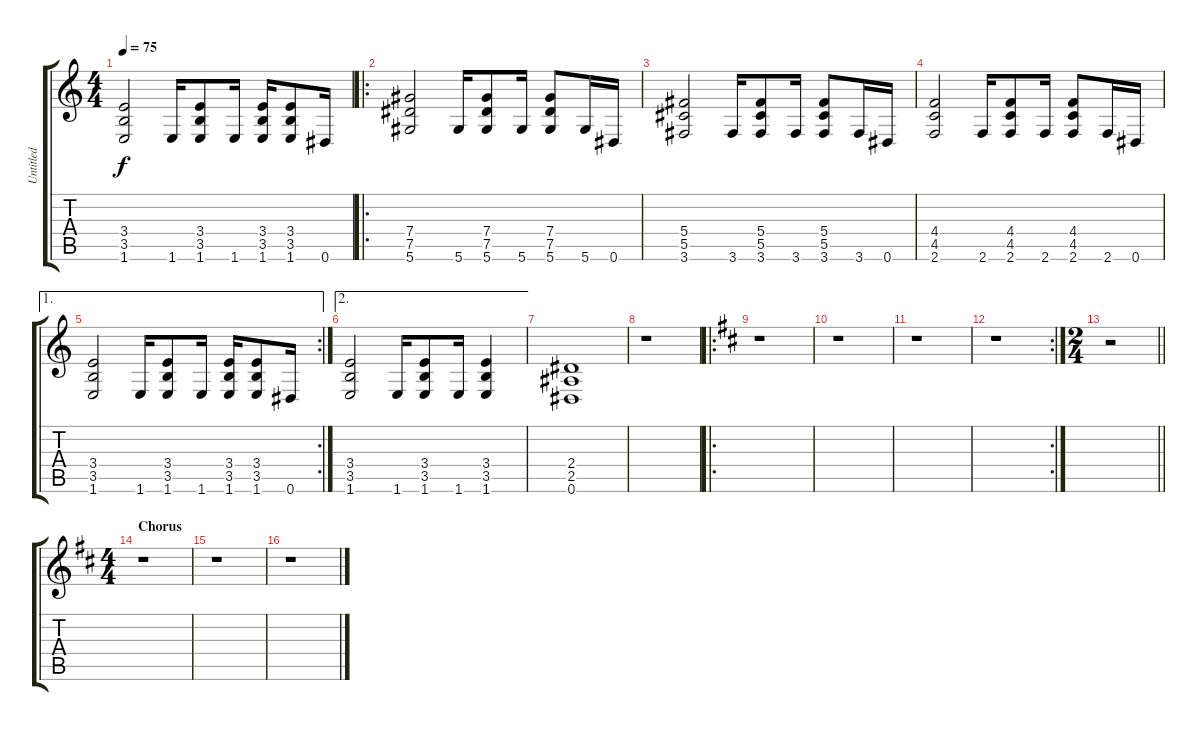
\track ("Untitled" "Untitled") {instrument distortionguitar}
\staff {score tabs}
\tuning (Eb4 Bb3 Gb3 Db3 Ab2 Eb2) {hide}
\ts (4 4)
\tempo 75
\clef g2
\ks c
(3.4 3.5 1.6).2{dy f} 1.6.16 (3.4 3.5 1.6).8 1.6.16 (3.4 3.5 1.6).16 (3.4 3.5 1.6).8 0.6.16 |
\ro
(7.4 7.5 5.6).2 5.6.16 (7.4 7.5 5.6).8 5.6.16 (7.4 7.5 5.6).8 5.6.16 0.6.16 |
(5.4 5.5 3.6).2 3.6.16 (5.4 5.5 3.6).8 3.6.16 (5.4 5.5 3.6).8 3.6.16 0.6.16 |
(4.4 4.5 2.6).2 2.6.16 (4.4 4.5 2.6).8 2.6.16 (4.4 4.5 2.6).8 2.6.16 0.6.16 |
\ae 1
\rc 2
(3.4 3.5 1.6).2 1.6.16 (3.4 3.5 1.6).8 1.6.16 (3.4 3.5 1.6).16 (3.4 3.5 1.6).8 0.6.16 |
\ae 2
(3.4 3.5 1.6).2 1.6.16 (3.4 3.5 1.6).8 1.6.16 (3.4 3.5 1.6).4 |
(2.4 2.5 0.6).1 |
r.1 |
\ro
\ks d
r.1 |
r.1 |
r.1 |
\rc 2
r.1 |
\ts (2 4)
\barLineRight lightlight
r.2 |
\ts (4 4)
\section ("" "Chorus")
r.1 |
r.1 |
r.1
